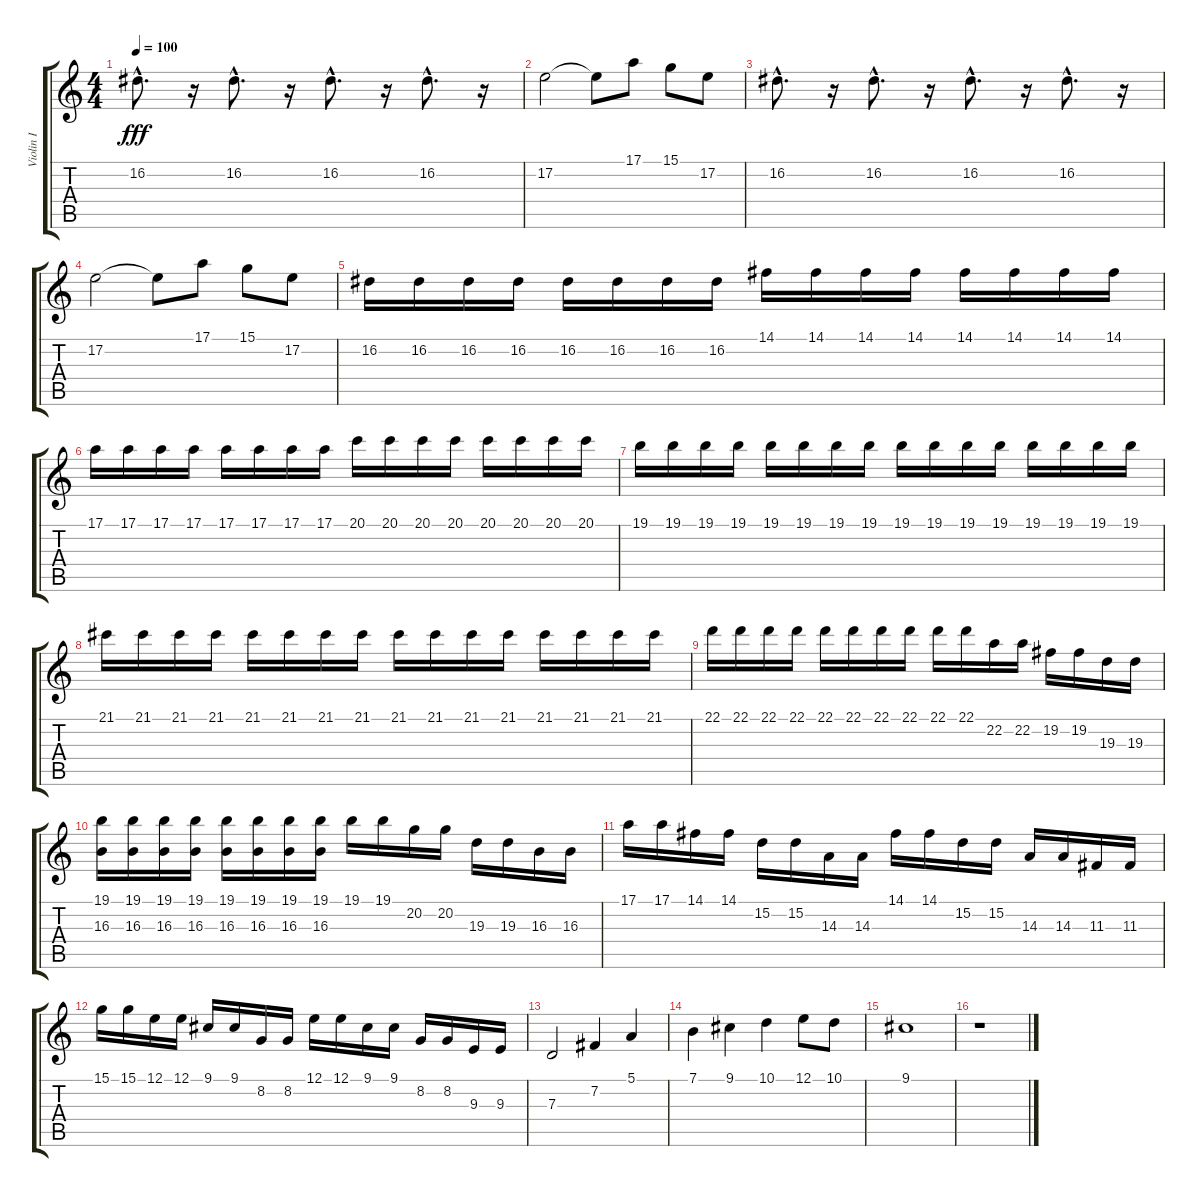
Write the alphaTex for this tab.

\track ("Violin I" "Violin I") {instrument stringensemble1}
\staff {score tabs}
\tuning (E4 B3 G3 D3 A2 E2) {hide}
\ts (4 4)
\tempo 100
\clef g2
\ks c
16.2{hac}.8{d dy fff} r.16 16.2{hac}.8{d} r.16 16.2{hac}.8{d} r.16 16.2{hac}.8{d} r.16 |
17.2.2 17.2{t}.8 17.1.8 15.1.8 17.2.8 |
16.2{hac}.8{d} r.16 16.2{hac}.8{d} r.16 16.2{hac}.8{d} r.16 16.2{hac}.8{d} r.16 |
17.2.2 17.2{t}.8 17.1.8 15.1.8 17.2.8 |
16.2.16 16.2.16 16.2.16 16.2.16 16.2.16 16.2.16 16.2.16 16.2.16 14.1.16 14.1.16 14.1.16 14.1.16 14.1.16 14.1.16 14.1.16 14.1.16 |
17.1.16 17.1.16 17.1.16 17.1.16 17.1.16 17.1.16 17.1.16 17.1.16 20.1.16 20.1.16 20.1.16 20.1.16 20.1.16 20.1.16 20.1.16 20.1.16 |
19.1.16 19.1.16 19.1.16 19.1.16 19.1.16 19.1.16 19.1.16 19.1.16 19.1.16 19.1.16 19.1.16 19.1.16 19.1.16 19.1.16 19.1.16 19.1.16 |
21.1.16 21.1.16 21.1.16 21.1.16 21.1.16 21.1.16 21.1.16 21.1.16 21.1.16 21.1.16 21.1.16 21.1.16 21.1.16 21.1.16 21.1.16 21.1.16 |
22.1.16 22.1.16 22.1.16 22.1.16 22.1.16 22.1.16 22.1.16 22.1.16 22.1.16 22.1.16 22.2.16 22.2.16 19.2.16 19.2.16 19.3.16 19.3.16 |
(19.1 16.3).16 (19.1 16.3).16 (19.1 16.3).16 (19.1 16.3).16 (19.1 16.3).16 (19.1 16.3).16 (19.1 16.3).16 (19.1 16.3).16 19.1.16 19.1.16 20.2.16 20.2.16 19.3.16 19.3.16 16.3.16 16.3.16 |
17.1.16 17.1.16 14.1.16 14.1.16 15.2.16 15.2.16 14.3.16 14.3.16 14.1.16 14.1.16 15.2.16 15.2.16 14.3.16 14.3.16 11.3.16 11.3.16 |
15.1.16 15.1.16 12.1.16 12.1.16 9.1.16 9.1.16 8.2.16 8.2.16 12.1.16 12.1.16 9.1.16 9.1.16 8.2.16 8.2.16 9.3.16 9.3.16 |
7.3.2 7.2.4 5.1.4 |
7.1.4 9.1.4 10.1.4 12.1.8 10.1.8 |
9.1.1 |
r.1
